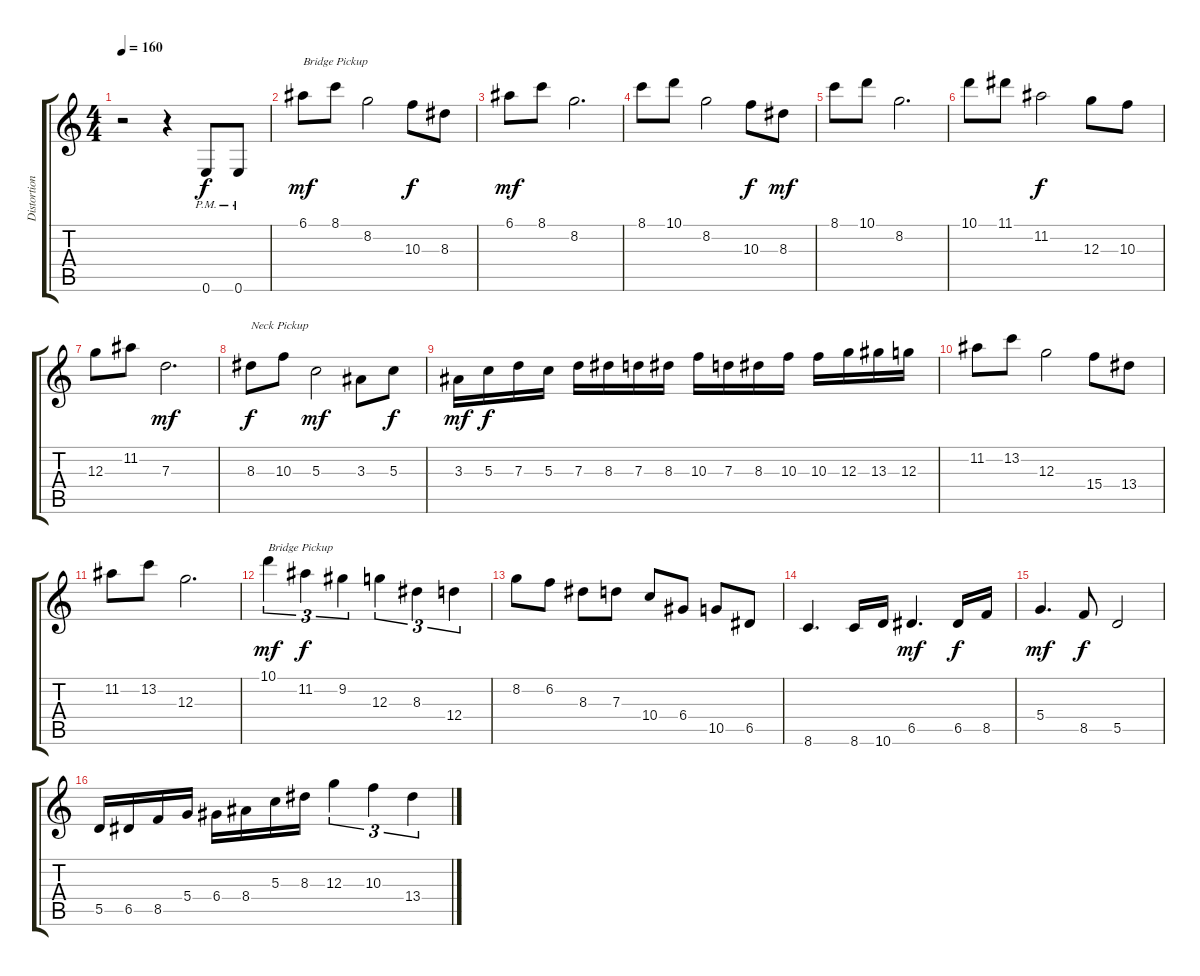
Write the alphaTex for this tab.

\track ("Distortion Guitar" "Distortion") {instrument distortionguitar}
\staff {score tabs}
\tuning (E4 B3 G3 D3 A2 E2) {hide}
\ts (4 4)
\tempo 160
\clef g2
\ks c
r.2{dy f} r.4 0.6{pm}.8 0.6{pm}.8 |
6.1.8{txt "Bridge Pickup" dy mf} 8.1.8 8.2.2 10.3.8{dy f} 8.3.8 |
6.1.8{dy mf} 8.1.8 8.2.2{d} |
8.1.8 10.1.8 8.2.2 10.3.8{dy f} 8.3.8{dy mf} |
8.1.8 10.1.8 8.2.2{d} |
10.1.8 11.1.8 11.2.2{dy f} 12.3.8 10.3.8 |
12.3.8 11.2.8 7.3.2{d dy mf} |
8.3.8{txt "Neck Pickup" dy f} 10.3.8 5.3.2{dy mf} 3.3.8 5.3.8{dy f} |
3.3.16{dy mf} 5.3.16{dy f} 7.3.16 5.3.16 7.3.16 8.3.16 7.3.16 8.3.16 10.3.16 7.3.16 8.3.16 10.3.16 10.3.16 12.3.16 13.3.16 12.3.16 |
11.2.8 13.2.8 12.3.2 15.4.8 13.4.8 |
11.2.8 13.2.8 12.3.2{d} |
10.1.4{tu (3 2) txt "Bridge Pickup" dy mf} 11.2.4{tu (3 2) dy f} 9.2.4{tu (3 2)} 12.3.4{tu (3 2)} 8.3.4{tu (3 2)} 12.4.4{tu (3 2)} |
8.2.8 6.2.8 8.3.8 7.3.8 10.4.8 6.4.8 10.5.8 6.5.8 |
8.6.4{d} 8.6.16 10.6.16 6.5.4{d dy mf} 6.5.16{dy f} 8.5.16 |
5.4.4{d dy mf} 8.5.8{dy f} 5.5.2 |
5.5.16 6.5.16 8.5.16 5.4.16 6.4.16 8.4.16 5.3.16 8.3.16 12.3.4{tu (3 2)} 10.3.4{tu (3 2)} 13.4.4{tu (3 2)}
